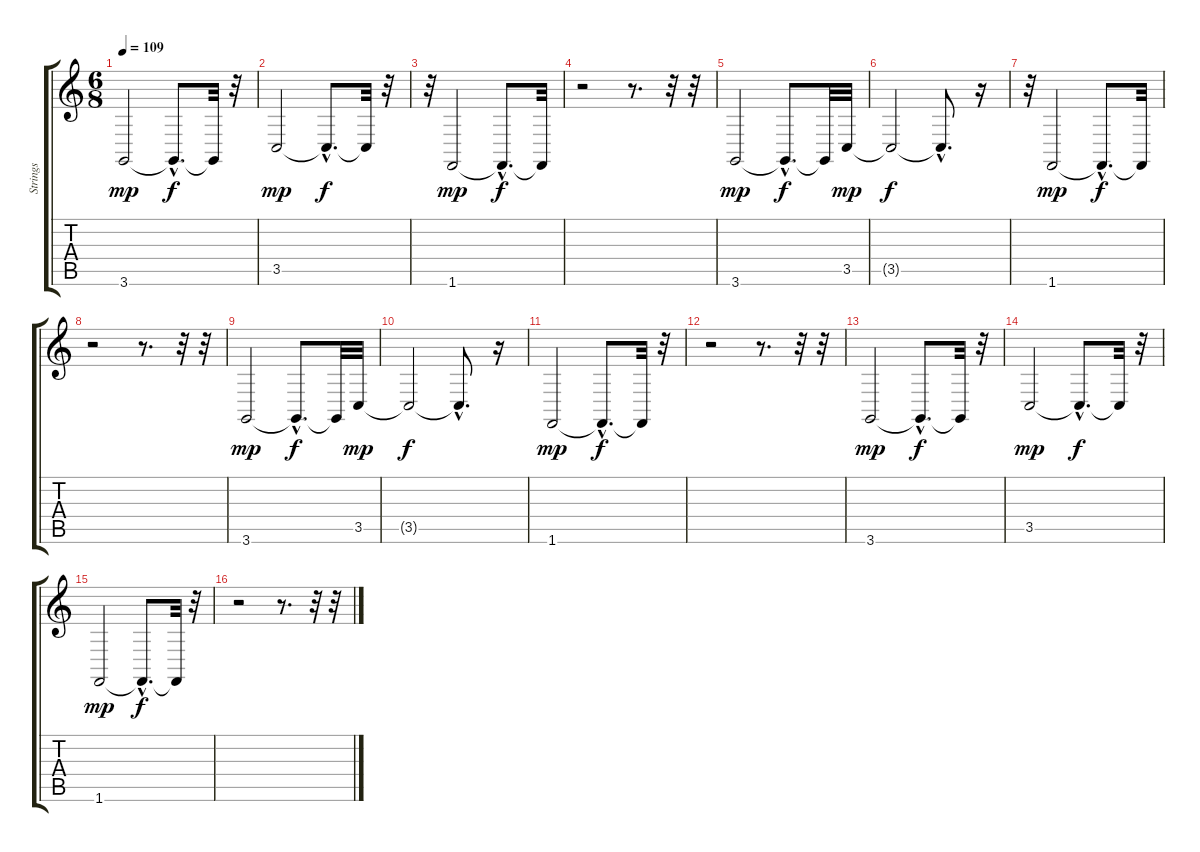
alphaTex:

\track ("Strings" "Strings") {instrument violin}
\staff {score tabs}
\tuning (E4 B3 G3 D3 A2 E2) {hide}
\ts (6 8)
\tempo 109
\clef g2
\ks c
3.6.2{dy mp} 3.6{hac t}.8{d dy f} 3.6{t}.32 r.32 |
3.5.2{dy mp} 3.5{hac t}.8{d dy f} 3.5{t}.32 r.32 |
r.32 1.6.2{dy mp} 1.6{hac t}.8{d dy f} 1.6{t}.32 |
r.2 r.8{d} r.32 r.32 |
3.6.2{dy mp} 3.6{hac t}.8{d dy f} 3.6{t}.32 3.5.32{dy mp} |
3.5{t}.2{dy f} 3.5{hac t}.8{d} r.16 |
r.32 1.6.2{dy mp} 1.6{hac t}.8{d dy f} 1.6{t}.32 |
r.2 r.8{d} r.32 r.32 |
3.6.2{dy mp} 3.6{hac t}.8{d dy f} 3.6{t}.32 3.5.32{dy mp} |
3.5{t}.2{dy f} 3.5{hac t}.8{d} r.16 |
1.6.2{dy mp} 1.6{hac t}.8{d dy f} 1.6{t}.32 r.32 |
r.2 r.8{d} r.32 r.32 |
3.6.2{dy mp} 3.6{hac t}.8{d dy f} 3.6{t}.32 r.32 |
3.5.2{dy mp} 3.5{hac t}.8{d dy f} 3.5{t}.32 r.32 |
1.6.2{dy mp} 1.6{hac t}.8{d dy f} 1.6{t}.32 r.32 |
r.2 r.8{d} r.32 r.32
